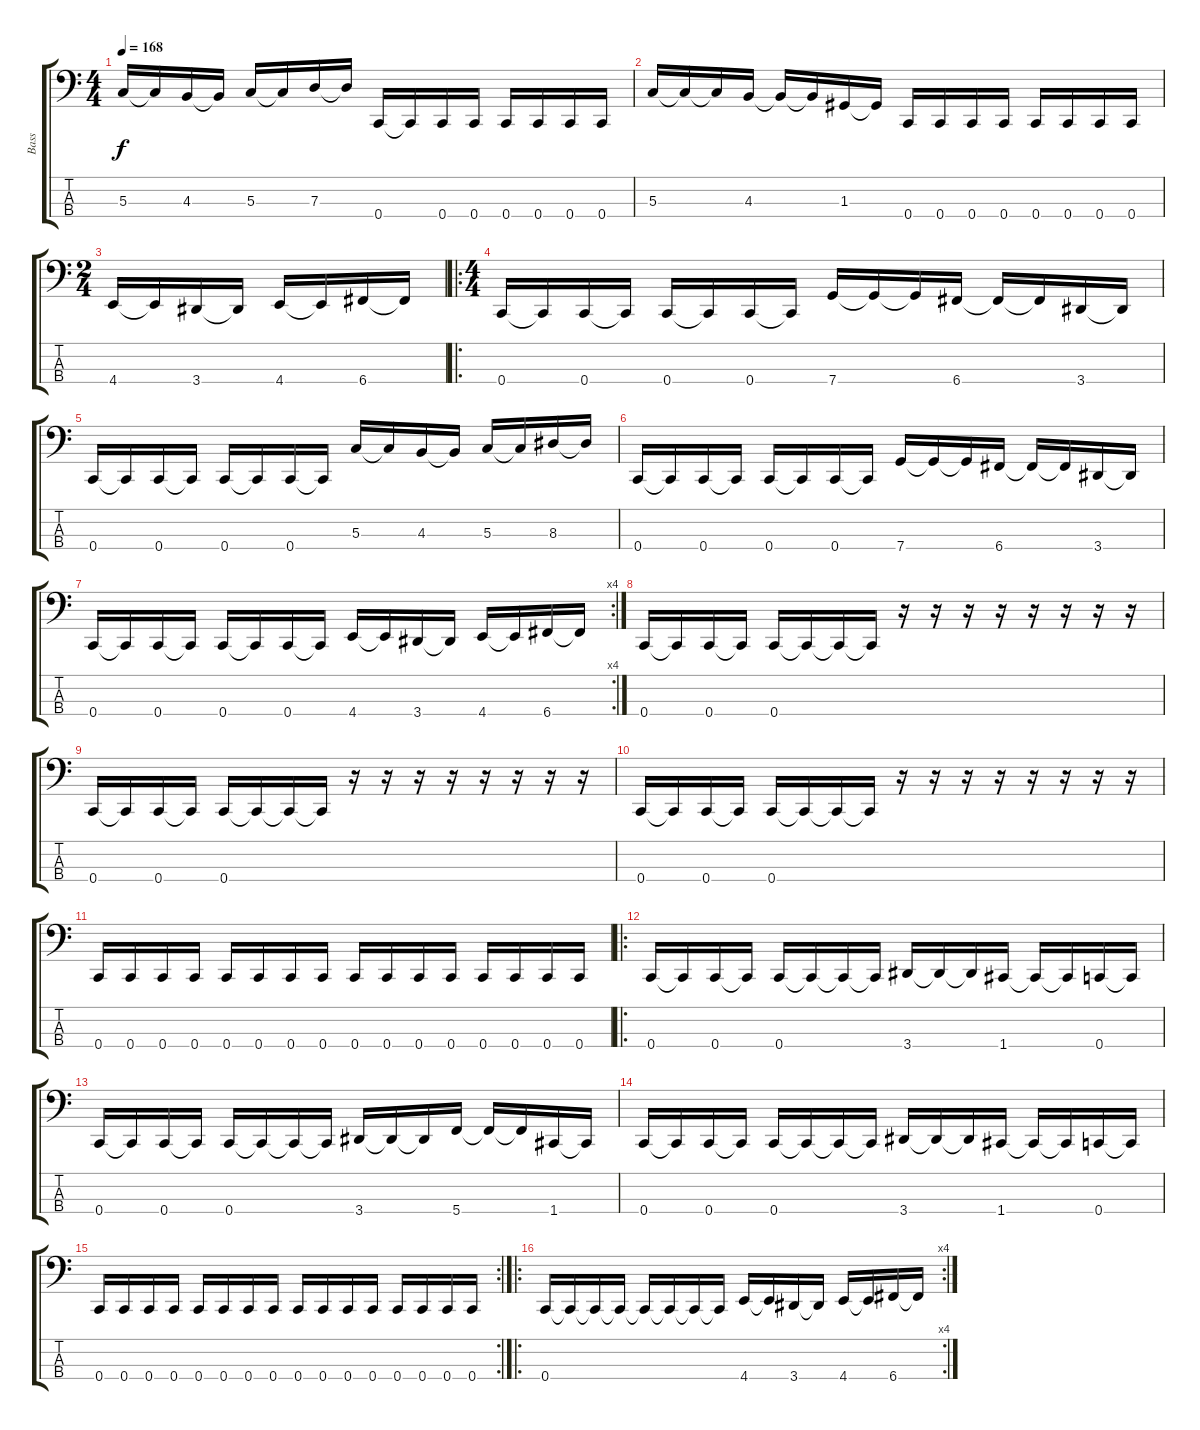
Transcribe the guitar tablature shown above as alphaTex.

\track ("Bass" "Bass") {instrument slapbass1}
\staff {score tabs}
\tuning (F2 C2 G1 C1) {hide}
\ts (4 4)
\tempo 168
\clef f4
\ks c
5.3.16{dy f} 5.3{t}.16 4.3.16 4.3{t}.16 5.3.16 5.3{t}.16 7.3.16 7.3{t}.16 0.4.16 0.4{t}.16 0.4.16 0.4.16 0.4.16 0.4.16 0.4.16 0.4.16 |
5.3.16 5.3{t}.16 5.3{t}.16 4.3.16 4.3{t}.16 4.3{t}.16 1.3.16 1.3{t}.16 0.4.16 0.4.16 0.4.16 0.4.16 0.4.16 0.4.16 0.4.16 0.4.16 |
\ts (2 4)
4.4.16 4.4{t}.16 3.4.16 3.4{t}.16 4.4.16 4.4{t}.16 6.4.16 6.4{t}.16 |
\ro
\ts (4 4)
0.4.16 0.4{t}.16 0.4.16 0.4{t}.16 0.4.16 0.4{t}.16 0.4.16 0.4{t}.16 7.4.16 7.4{t}.16 7.4{t}.16 6.4.16 6.4{t}.16 6.4{t}.16 3.4.16 3.4{t}.16 |
0.4.16 0.4{t}.16 0.4.16 0.4{t}.16 0.4.16 0.4{t}.16 0.4.16 0.4{t}.16 5.3.16 5.3{t}.16 4.3.16 4.3{t}.16 5.3.16 5.3{t}.16 8.3.16 8.3{t}.16 |
0.4.16 0.4{t}.16 0.4.16 0.4{t}.16 0.4.16 0.4{t}.16 0.4.16 0.4{t}.16 7.4.16 7.4{t}.16 7.4{t}.16 6.4.16 6.4{t}.16 6.4{t}.16 3.4.16 3.4{t}.16 |
\rc 4
0.4.16 0.4{t}.16 0.4.16 0.4{t}.16 0.4.16 0.4{t}.16 0.4.16 0.4{t}.16 4.4.16 4.4{t}.16 3.4.16 3.4{t}.16 4.4.16 4.4{t}.16 6.4.16 6.4{t}.16 |
0.4.16 0.4{t}.16 0.4.16 0.4{t}.16 0.4.16 0.4{t}.16 0.4{t}.16 0.4{t}.16 r.16 r.16 r.16 r.16 r.16 r.16 r.16 r.16 |
0.4.16 0.4{t}.16 0.4.16 0.4{t}.16 0.4.16 0.4{t}.16 0.4{t}.16 0.4{t}.16 r.16 r.16 r.16 r.16 r.16 r.16 r.16 r.16 |
0.4.16 0.4{t}.16 0.4.16 0.4{t}.16 0.4.16 0.4{t}.16 0.4{t}.16 0.4{t}.16 r.16 r.16 r.16 r.16 r.16 r.16 r.16 r.16 |
0.4.16 0.4.16 0.4.16 0.4.16 0.4.16 0.4.16 0.4.16 0.4.16 0.4.16 0.4.16 0.4.16 0.4.16 0.4.16 0.4.16 0.4.16 0.4.16 |
\ro
0.4.16 0.4{t}.16 0.4.16 0.4{t}.16 0.4.16 0.4{t}.16 0.4{t}.16 0.4{t}.16 3.4.16 3.4{t}.16 3.4{t}.16 1.4.16 1.4{t}.16 1.4{t}.16 0.4.16 0.4{t}.16 |
0.4.16 0.4{t}.16 0.4.16 0.4{t}.16 0.4.16 0.4{t}.16 0.4{t}.16 0.4{t}.16 3.4.16 3.4{t}.16 3.4{t}.16 5.4.16 5.4{t}.16 5.4{t}.16 1.4.16 1.4{t}.16 |
0.4.16 0.4{t}.16 0.4.16 0.4{t}.16 0.4.16 0.4{t}.16 0.4{t}.16 0.4{t}.16 3.4.16 3.4{t}.16 3.4{t}.16 1.4.16 1.4{t}.16 1.4{t}.16 0.4.16 0.4{t}.16 |
\rc 2
0.4.16 0.4.16 0.4.16 0.4.16 0.4.16 0.4.16 0.4.16 0.4.16 0.4.16 0.4.16 0.4.16 0.4.16 0.4.16 0.4.16 0.4.16 0.4.16 |
\ro
\rc 4
0.4.16 0.4{t}.16 0.4{t}.16 0.4{t}.16 0.4{t}.16 0.4{t}.16 0.4{t}.16 0.4{t}.16 4.4.16 4.4{t}.16 3.4.16 3.4{t}.16 4.4.16 4.4{t}.16 6.4.16 6.4{t}.16
